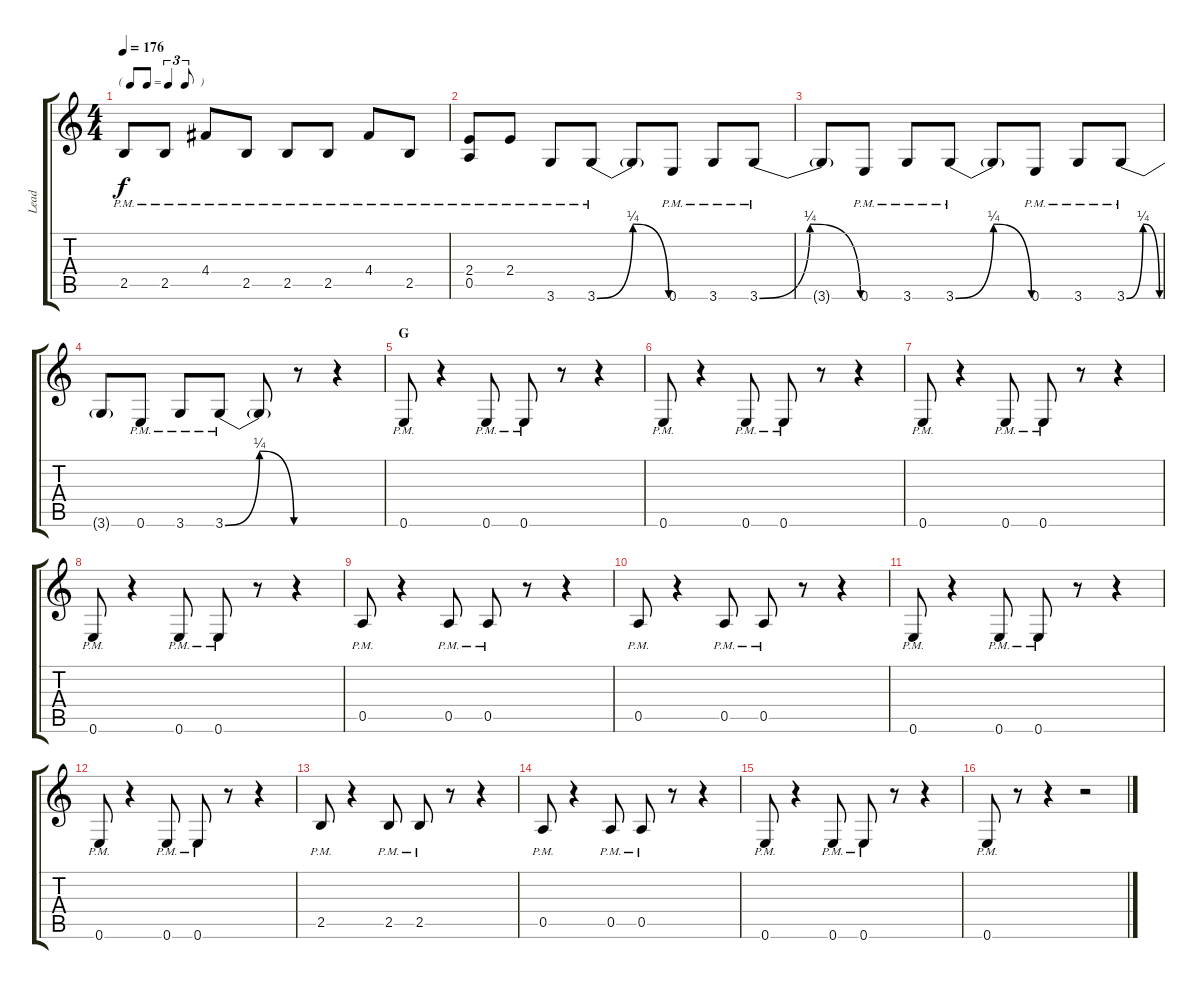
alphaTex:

\track ("Lead" "Lead") {instrument electricguitarclean}
\staff {score tabs}
\tuning (E4 B3 G3 D3 A2 E2) {hide}
\ts (4 4)
\tf triplet8th
\tempo 176
\clef g2
\ks c
2.5{pm}.8{dy f} 2.5{pm}.8 4.4{pm}.8 2.5{pm}.8 2.5{pm}.8 2.5{pm}.8 4.4{pm}.8 2.5{pm}.8 |
(2.4 0.5{pm}).8 2.4{pm}.8 3.6{pm}.8 3.6{be (bendrelease 0 0 15 1 15 1 60 0) pm}.8 3.6{t}.8 0.6{pm}.8 3.6{pm}.8 3.6{be (bendrelease 0 0 15 1 15 1 60 0) pm}.8 |
3.6{t}.8 0.6{pm}.8 3.6{pm}.8 3.6{be (bendrelease 0 0 15 1 15 1 60 0) pm}.8 3.6{t}.8 0.6{pm}.8 3.6{pm}.8 3.6{be (bendrelease 0 0 15 1 15 1 60 0) pm}.8 |
3.6{t}.8 0.6{pm}.8 3.6{pm}.8 3.6{be (bendrelease 0 0 15 1 15 1 60 0) pm}.8 3.6{t}.8 r.8 r.4 |
\section ("" "G")
0.6{pm}.8 r.4 0.6{pm}.8 0.6{pm}.8 r.8 r.4 |
0.6{pm}.8 r.4 0.6{pm}.8 0.6{pm}.8 r.8 r.4 |
0.6{pm}.8 r.4 0.6{pm}.8 0.6{pm}.8 r.8 r.4 |
0.6{pm}.8 r.4 0.6{pm}.8 0.6{pm}.8 r.8 r.4 |
0.5{pm}.8 r.4 0.5{pm}.8 0.5{pm}.8 r.8 r.4 |
0.5{pm}.8 r.4 0.5{pm}.8 0.5{pm}.8 r.8 r.4 |
0.6{pm}.8 r.4 0.6{pm}.8 0.6{pm}.8 r.8 r.4 |
0.6{pm}.8 r.4 0.6{pm}.8 0.6{pm}.8 r.8 r.4 |
2.5{pm}.8 r.4 2.5{pm}.8 2.5{pm}.8 r.8 r.4 |
0.5{pm}.8 r.4 0.5{pm}.8 0.5{pm}.8 r.8 r.4 |
0.6{pm}.8 r.4 0.6{pm}.8 0.6{pm}.8 r.8 r.4 |
0.6{pm}.8 r.8 r.4 r.2
